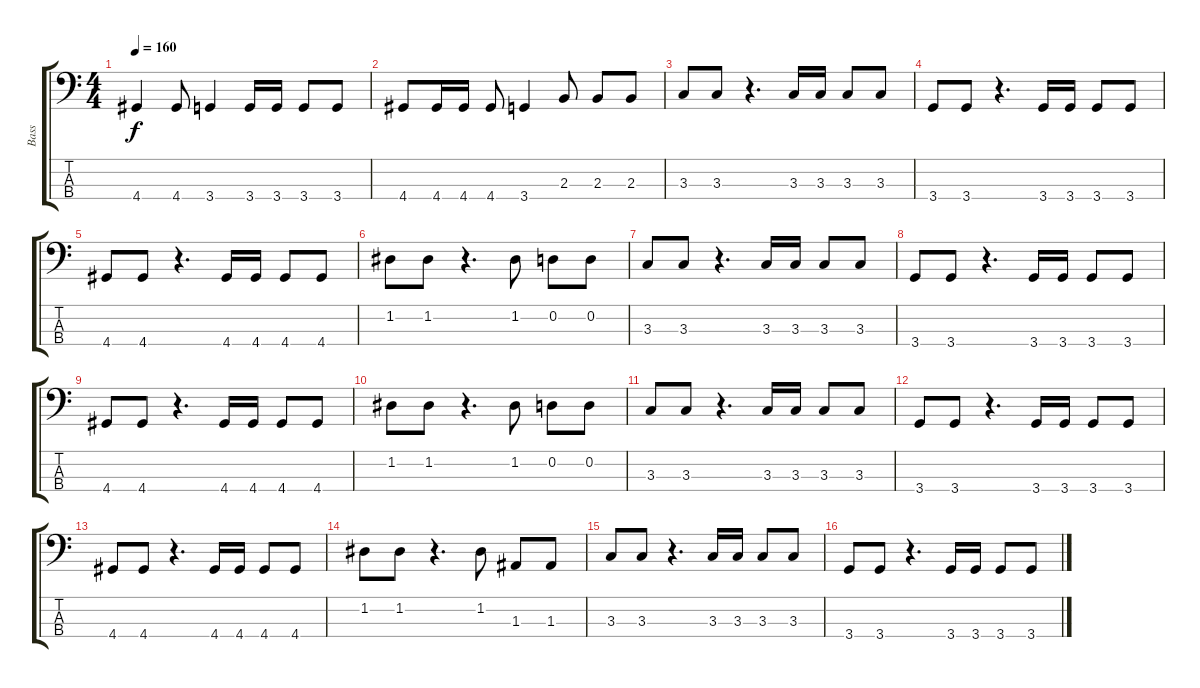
\track ("Bass" "Bass") {instrument electricbassfinger}
\staff {score tabs}
\tuning (G2 D2 A1 E1) {hide}
\ts (4 4)
\tempo 160
\clef f4
\ks c
4.4.4{dy f} 4.4.8 3.4.4 3.4.16 3.4.16 3.4.8 3.4.8 |
4.4.8 4.4.16 4.4.16 4.4.8 3.4.4 2.3.8 2.3.8 2.3.8 |
\section ("" "")
3.3.8 3.3.8 r.4{d} 3.3.16 3.3.16 3.3.8 3.3.8 |
3.4.8 3.4.8 r.4{d} 3.4.16 3.4.16 3.4.8 3.4.8 |
4.4.8 4.4.8 r.4{d} 4.4.16 4.4.16 4.4.8 4.4.8 |
1.2.8 1.2.8 r.4{d} 1.2.8 0.2.8 0.2.8 |
3.3.8 3.3.8 r.4{d} 3.3.16 3.3.16 3.3.8 3.3.8 |
3.4.8 3.4.8 r.4{d} 3.4.16 3.4.16 3.4.8 3.4.8 |
4.4.8 4.4.8 r.4{d} 4.4.16 4.4.16 4.4.8 4.4.8 |
1.2.8 1.2.8 r.4{d} 1.2.8 0.2.8 0.2.8 |
3.3.8 3.3.8 r.4{d} 3.3.16 3.3.16 3.3.8 3.3.8 |
3.4.8 3.4.8 r.4{d} 3.4.16 3.4.16 3.4.8 3.4.8 |
4.4.8 4.4.8 r.4{d} 4.4.16 4.4.16 4.4.8 4.4.8 |
1.2.8 1.2.8 r.4{d} 1.2.8 1.3.8 1.3.8 |
3.3.8 3.3.8 r.4{d} 3.3.16 3.3.16 3.3.8 3.3.8 |
3.4.8 3.4.8 r.4{d} 3.4.16 3.4.16 3.4.8 3.4.8
